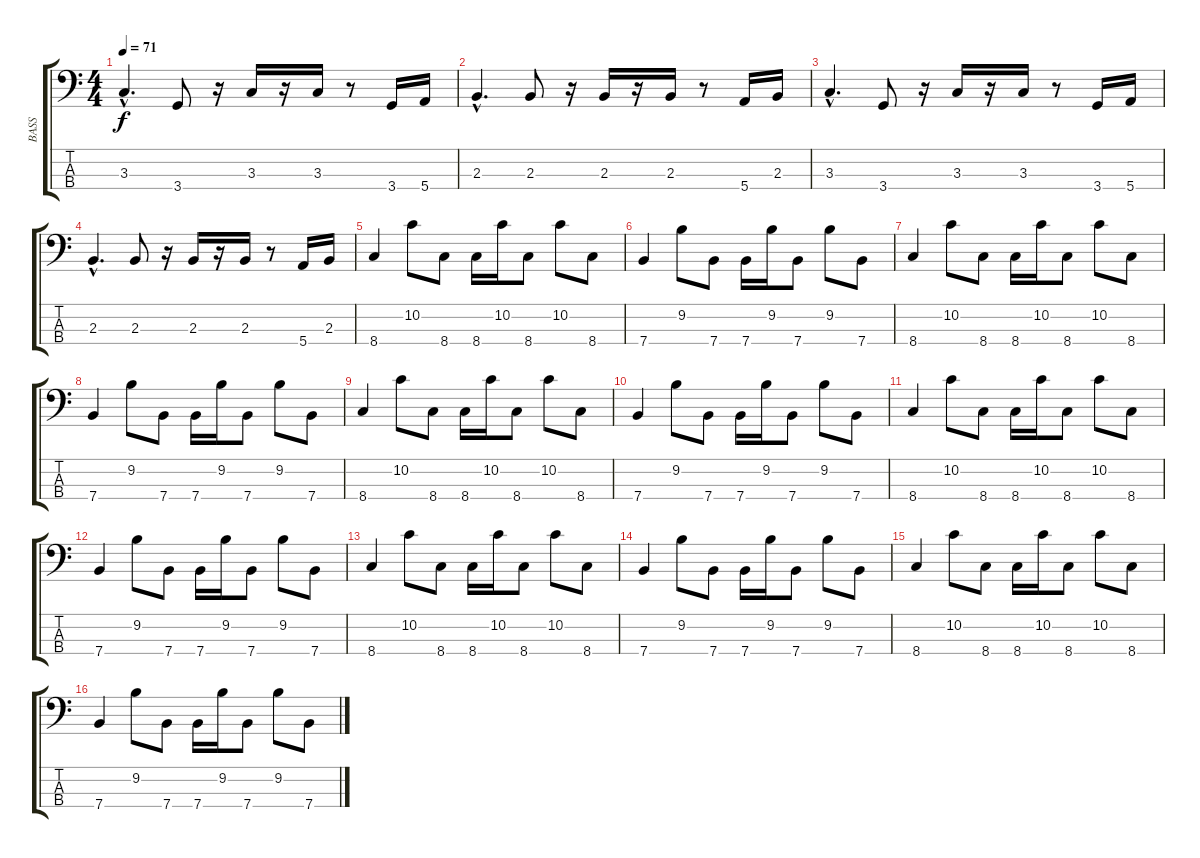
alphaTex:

\track ("BASS" "BASS") {instrument electricbassfinger}
\staff {score tabs}
\tuning (G2 D2 A1 E1) {hide}
\ts (4 4)
\tempo 71
\clef f4
\ks c
3.3{hac}.4{d dy f} 3.4.8 r.16 3.3.16 r.16 3.3.16 r.8 3.4.16 5.4.16 |
2.3{hac}.4{d} 2.3.8 r.16 2.3.16 r.16 2.3.16 r.8 5.4.16 2.3.16 |
3.3{hac}.4{d} 3.4.8 r.16 3.3.16 r.16 3.3.16 r.8 3.4.16 5.4.16 |
2.3{hac}.4{d} 2.3.8 r.16 2.3.16 r.16 2.3.16 r.8 5.4.16 2.3.16 |
8.4.4{instrument slapbass1} 10.2.8 8.4.8 8.4.16 10.2.16 8.4.8 10.2.8 8.4.8 |
7.4.4 9.2.8 7.4.8 7.4.16 9.2.16 7.4.8 9.2.8 7.4.8 |
8.4.4 10.2.8 8.4.8 8.4.16 10.2.16 8.4.8 10.2.8 8.4.8 |
7.4.4 9.2.8 7.4.8 7.4.16 9.2.16 7.4.8 9.2.8 7.4.8 |
8.4.4 10.2.8 8.4.8 8.4.16 10.2.16 8.4.8 10.2.8 8.4.8 |
7.4.4 9.2.8 7.4.8 7.4.16 9.2.16 7.4.8 9.2.8 7.4.8 |
8.4.4 10.2.8 8.4.8 8.4.16 10.2.16 8.4.8 10.2.8 8.4.8 |
7.4.4 9.2.8 7.4.8 7.4.16 9.2.16 7.4.8 9.2.8 7.4.8 |
8.4.4 10.2.8 8.4.8 8.4.16 10.2.16 8.4.8 10.2.8 8.4.8 |
7.4.4 9.2.8 7.4.8 7.4.16 9.2.16 7.4.8 9.2.8 7.4.8 |
8.4.4 10.2.8 8.4.8 8.4.16 10.2.16 8.4.8 10.2.8 8.4.8 |
7.4.4 9.2.8 7.4.8 7.4.16 9.2.16 7.4.8 9.2.8 7.4.8
